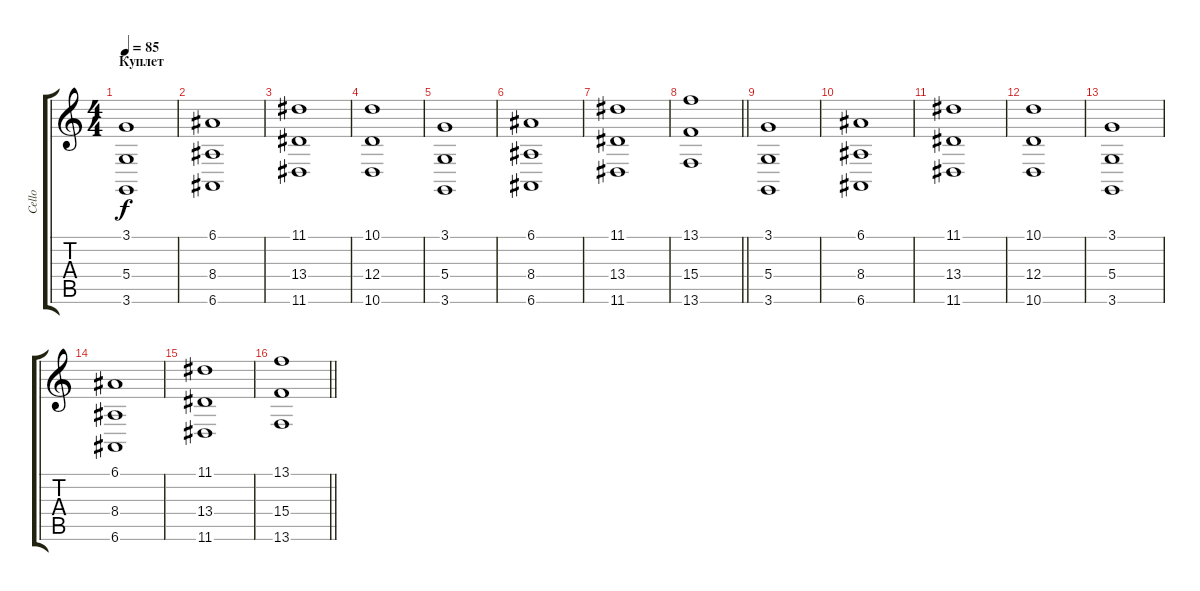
\track ("Cello" "Cello") {instrument stringensemble1}
\staff {score tabs}
\tuning (E4 B3 G3 D3 A2 E2) {hide}
\ts (4 4)
\section ("" "Куплет")
\tempo 85
\clef g2
\ks c
(3.1 5.4 3.6).1{dy f volume 2} |
(6.1 8.4 6.6).1 |
(11.1 13.4 11.6).1 |
(10.1 12.4 10.6).1 |
(3.1 5.4 3.6).1 |
(6.1 8.4 6.6).1 |
(11.1 13.4 11.6).1 |
\barLineRight lightlight
(13.1 15.4 13.6).1 |
(3.1 5.4 3.6).1 |
(6.1 8.4 6.6).1 |
(11.1 13.4 11.6).1 |
(10.1 12.4 10.6).1 |
(3.1 5.4 3.6).1 |
(6.1 8.4 6.6).1 |
(11.1 13.4 11.6).1 |
\barLineRight lightlight
(13.1 15.4 13.6).1
